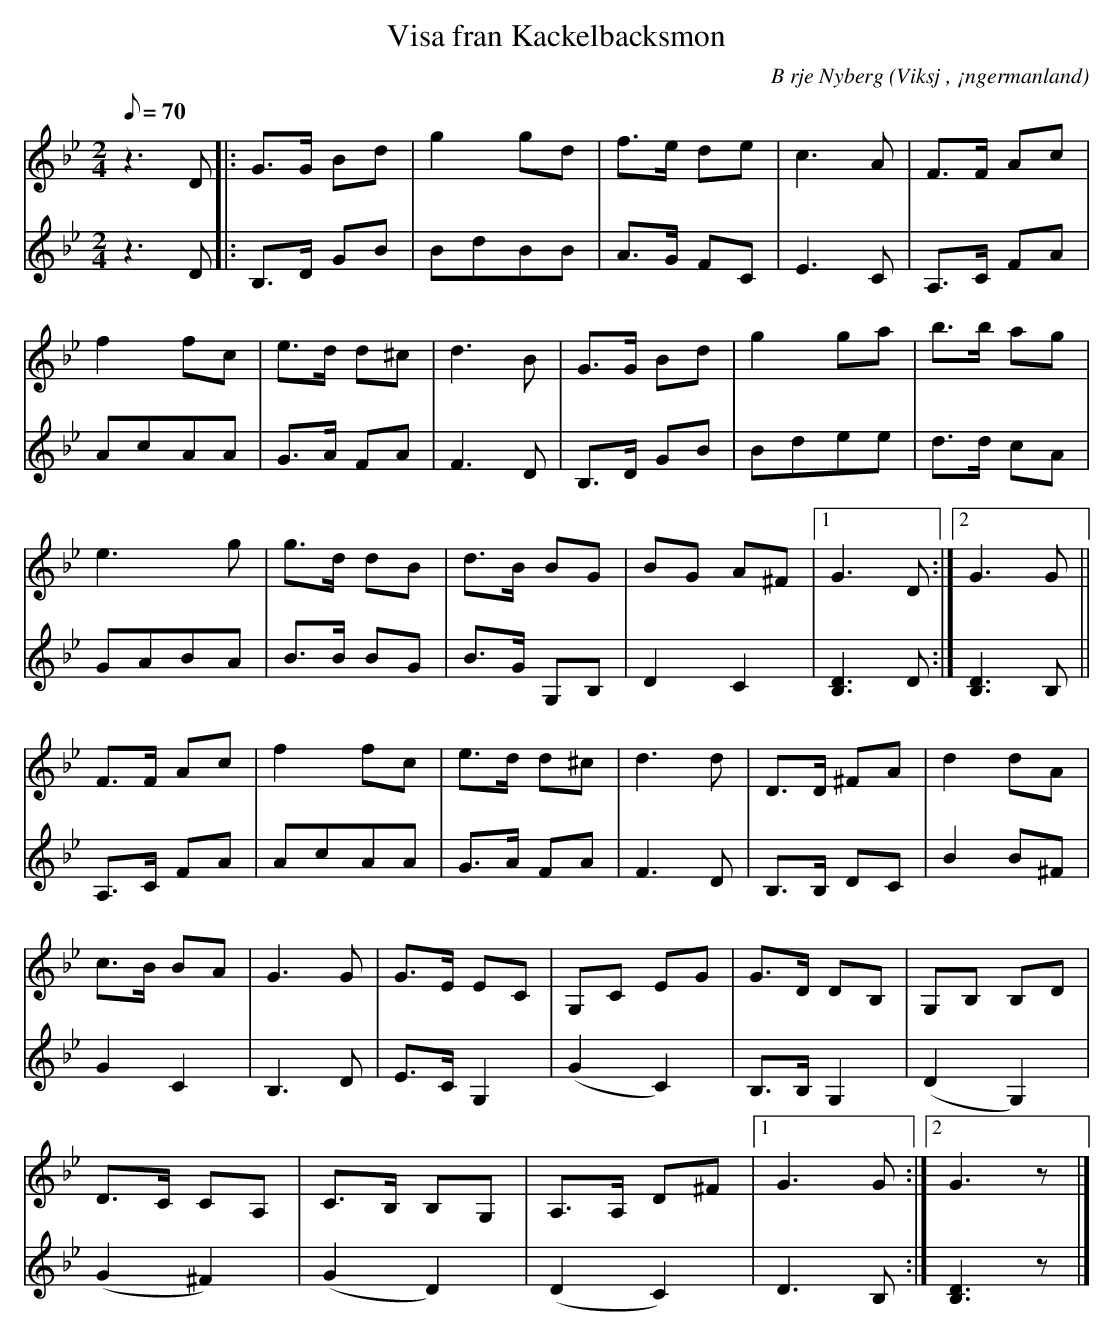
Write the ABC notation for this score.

X:1
T:Visa fran Kackelbacksmon
C:B rje Nyberg
O:Viksj , ¡ngermanland
M:2/4
L:1/8
Q:70
K:Gm
V:1
z2> D2|: G>G Bd | g2 gd | f>e de | c2>A2 | F>F Ac |
f2 fc | e>d d^c | d2>B2 | G>G Bd |g2 ga | b>b ag |
e2> g2 | g>d dB |d>B BG |BG A^F |1 G2> D2 :|2 G2> G2 ||
F>F Ac | f2 fc | e>d d^c | d2>d2 | D>D ^FA | d2 dA |
c>B BA |G2> G2 | G>E EC | G,C EG | G>D DB, | G,B, B,D |
D>C CA, | C>B, B,G, | A,>A, D^F |1 G2> G2 :|2 G2> z2 |]
V:2
z2> D2 |: B,>D GB | BdBB | A>G FC | E2>C2 | A,>C FA |
AcAA | G>A FA| F2> D2 | B,>D GB | Bdee | d>d cA |
GABA | B>B BG | B>G G,B, | D2C2 | [D2B,2]> D2 :| [D2B,2]> B,2 ||
A,>C FA | AcAA | G>A FA | F2> D2 | B,>B, DC | B2 B^F |
G2 C2 | B,2> D2 | E>C G,2 | (G2 C2) | B,>B, G,2 | (D2 G,2) |
(G2 ^F2) | (G2 D2) | (D2 C2) | D2> B,2 :| [D2B,2]> z2 |]
